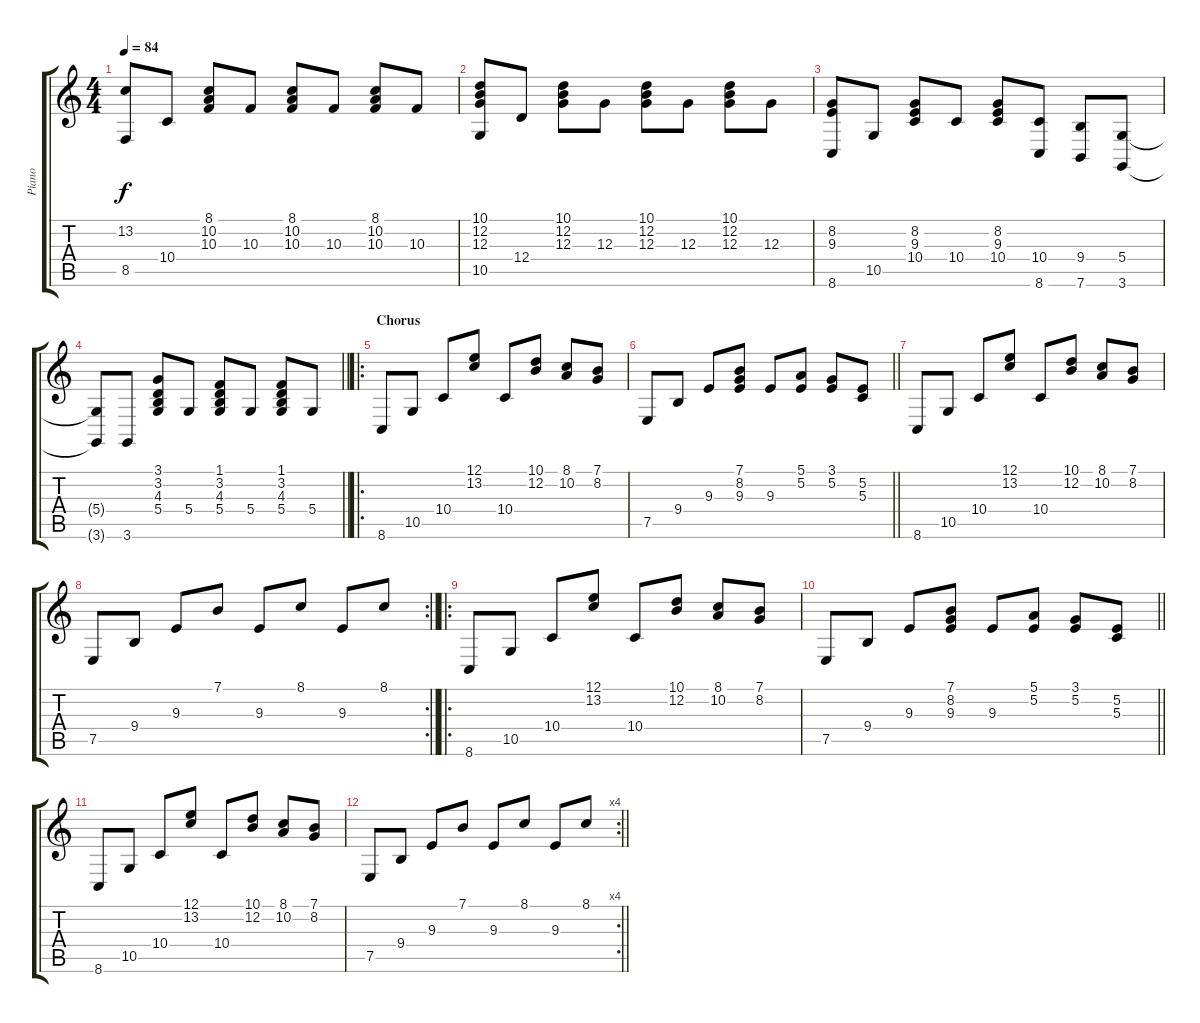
\track ("Piano" "Piano") {instrument acousticgrandpiano}
\staff {score tabs}
\tuning (E4 B3 G3 D3 A2 E2) {hide}
\ts (4 4)
\tempo 84
\clef g2
\ks c
(13.2 8.5).8{dy f} 10.4.8 (8.1 10.2 10.3).8 10.3.8 (8.1 10.2 10.3).8 10.3.8 (8.1 10.2 10.3).8 10.3.8 |
(10.1 12.2 12.3 10.5).8 12.4.8 (10.1 12.2 12.3).8 12.3.8 (10.1 12.2 12.3).8 12.3.8 (10.1 12.2 12.3).8 12.3.8 |
(8.2 9.3 8.6).8 10.5.8 (8.2 9.3 10.4).8 10.4.8 (8.2 9.3 10.4).8 (10.4 8.6).8 (9.4 7.6).8 (5.4 3.6).8 |
\barLineRight lightlight
(5.4{t} 3.6{t}).8 3.6.8 (3.1 3.2 4.3 5.4).8 5.4.8 (1.1 3.2 4.3 5.4).8 5.4.8 (1.1 3.2 4.3 5.4).8 5.4.8 |
\ro
\section ("" "Chorus")
8.6.8 10.5.8 10.4.8 (12.1 13.2).8 10.4.8 (10.1 12.2).8 (8.1 10.2).8 (7.1 8.2).8 |
\barLineRight lightlight
7.5.8 9.4.8 9.3.8 (7.1 8.2 9.3).8 9.3.8 (5.1 5.2).8 (3.1 5.2).8 (5.2 5.3).8 |
8.6.8 10.5.8 10.4.8 (12.1 13.2).8 10.4.8 (10.1 12.2).8 (8.1 10.2).8 (7.1 8.2).8 |
\rc 2
\barLineRight lightlight
7.5.8 9.4.8 9.3.8 7.1.8 9.3.8 8.1.8 9.3.8 8.1.8 |
\ro
8.6.8 10.5.8 10.4.8 (12.1 13.2).8 10.4.8 (10.1 12.2).8 (8.1 10.2).8 (7.1 8.2).8 |
\barLineRight lightlight
7.5.8 9.4.8 9.3.8 (7.1 8.2 9.3).8 9.3.8 (5.1 5.2).8 (3.1 5.2).8 (5.2 5.3).8 |
8.6.8 10.5.8 10.4.8 (12.1 13.2).8 10.4.8 (10.1 12.2).8 (8.1 10.2).8 (7.1 8.2).8 |
\rc 4
\barLineRight lightlight
7.5.8 9.4.8 9.3.8 7.1.8 9.3.8 8.1.8 9.3.8 8.1.8
